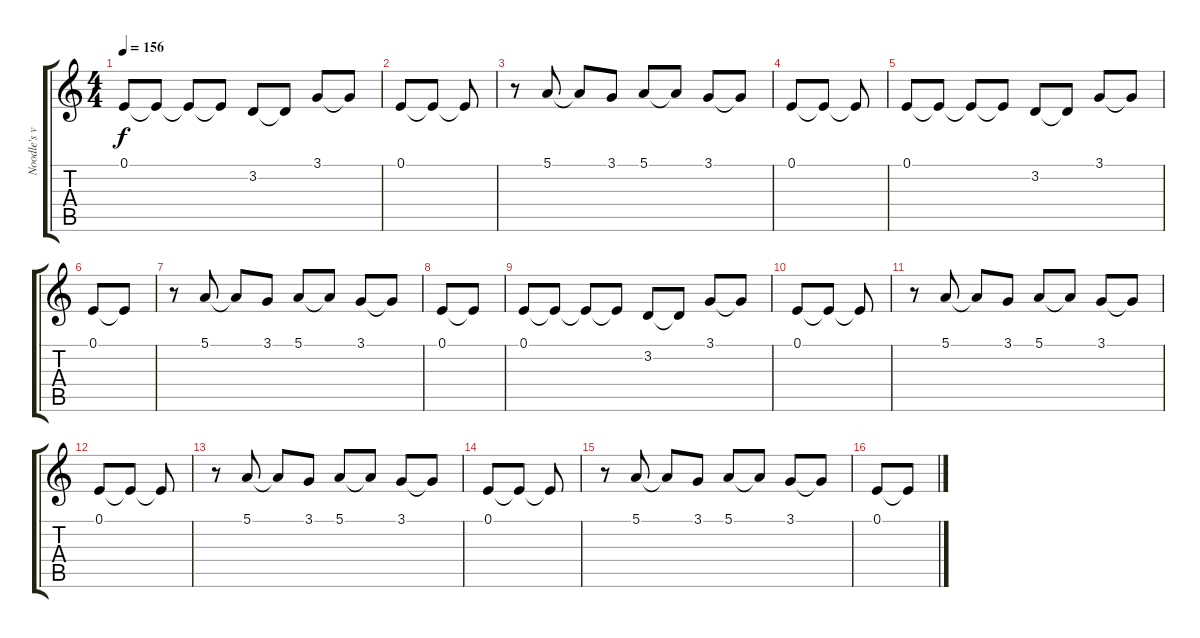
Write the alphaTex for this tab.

\track ("Noodle's voice" "Noodle's v") {instrument bassoon}
\staff {score tabs}
\tuning (E4 B3 G3 D3 A2 E2) {hide}
\ts (4 4)
\tempo 156
\clef g2
\ks c
0.1.8{dy f} 0.1{t}.8 0.1{t}.8 0.1{t}.8 3.2.8 3.2{t}.8 3.1.8 3.1{t}.8 |
0.1.8 0.1{t}.8 0.1{t}.8 |
r.8 5.1.8 5.1{t}.8 3.1.8 5.1.8 5.1{t}.8 3.1.8 3.1{t}.8 |
0.1.8 0.1{t}.8 0.1{t}.8 |
0.1.8 0.1{t}.8 0.1{t}.8 0.1{t}.8 3.2.8 3.2{t}.8 3.1.8 3.1{t}.8 |
0.1.8 0.1{t}.8 |
r.8 5.1.8 5.1{t}.8 3.1.8 5.1.8 5.1{t}.8 3.1.8 3.1{t}.8 |
0.1.8 0.1{t}.8 |
0.1.8 0.1{t}.8 0.1{t}.8 0.1{t}.8 3.2.8 3.2{t}.8 3.1.8 3.1{t}.8 |
0.1.8 0.1{t}.8 0.1{t}.8 |
r.8 5.1.8 5.1{t}.8 3.1.8 5.1.8 5.1{t}.8 3.1.8 3.1{t}.8 |
0.1.8 0.1{t}.8 0.1{t}.8 |
r.8 5.1.8 5.1{t}.8 3.1.8 5.1.8 5.1{t}.8 3.1.8 3.1{t}.8 |
0.1.8 0.1{t}.8 0.1{t}.8 |
r.8 5.1.8 5.1{t}.8 3.1.8 5.1.8 5.1{t}.8 3.1.8 3.1{t}.8 |
0.1.8 0.1{t}.8
